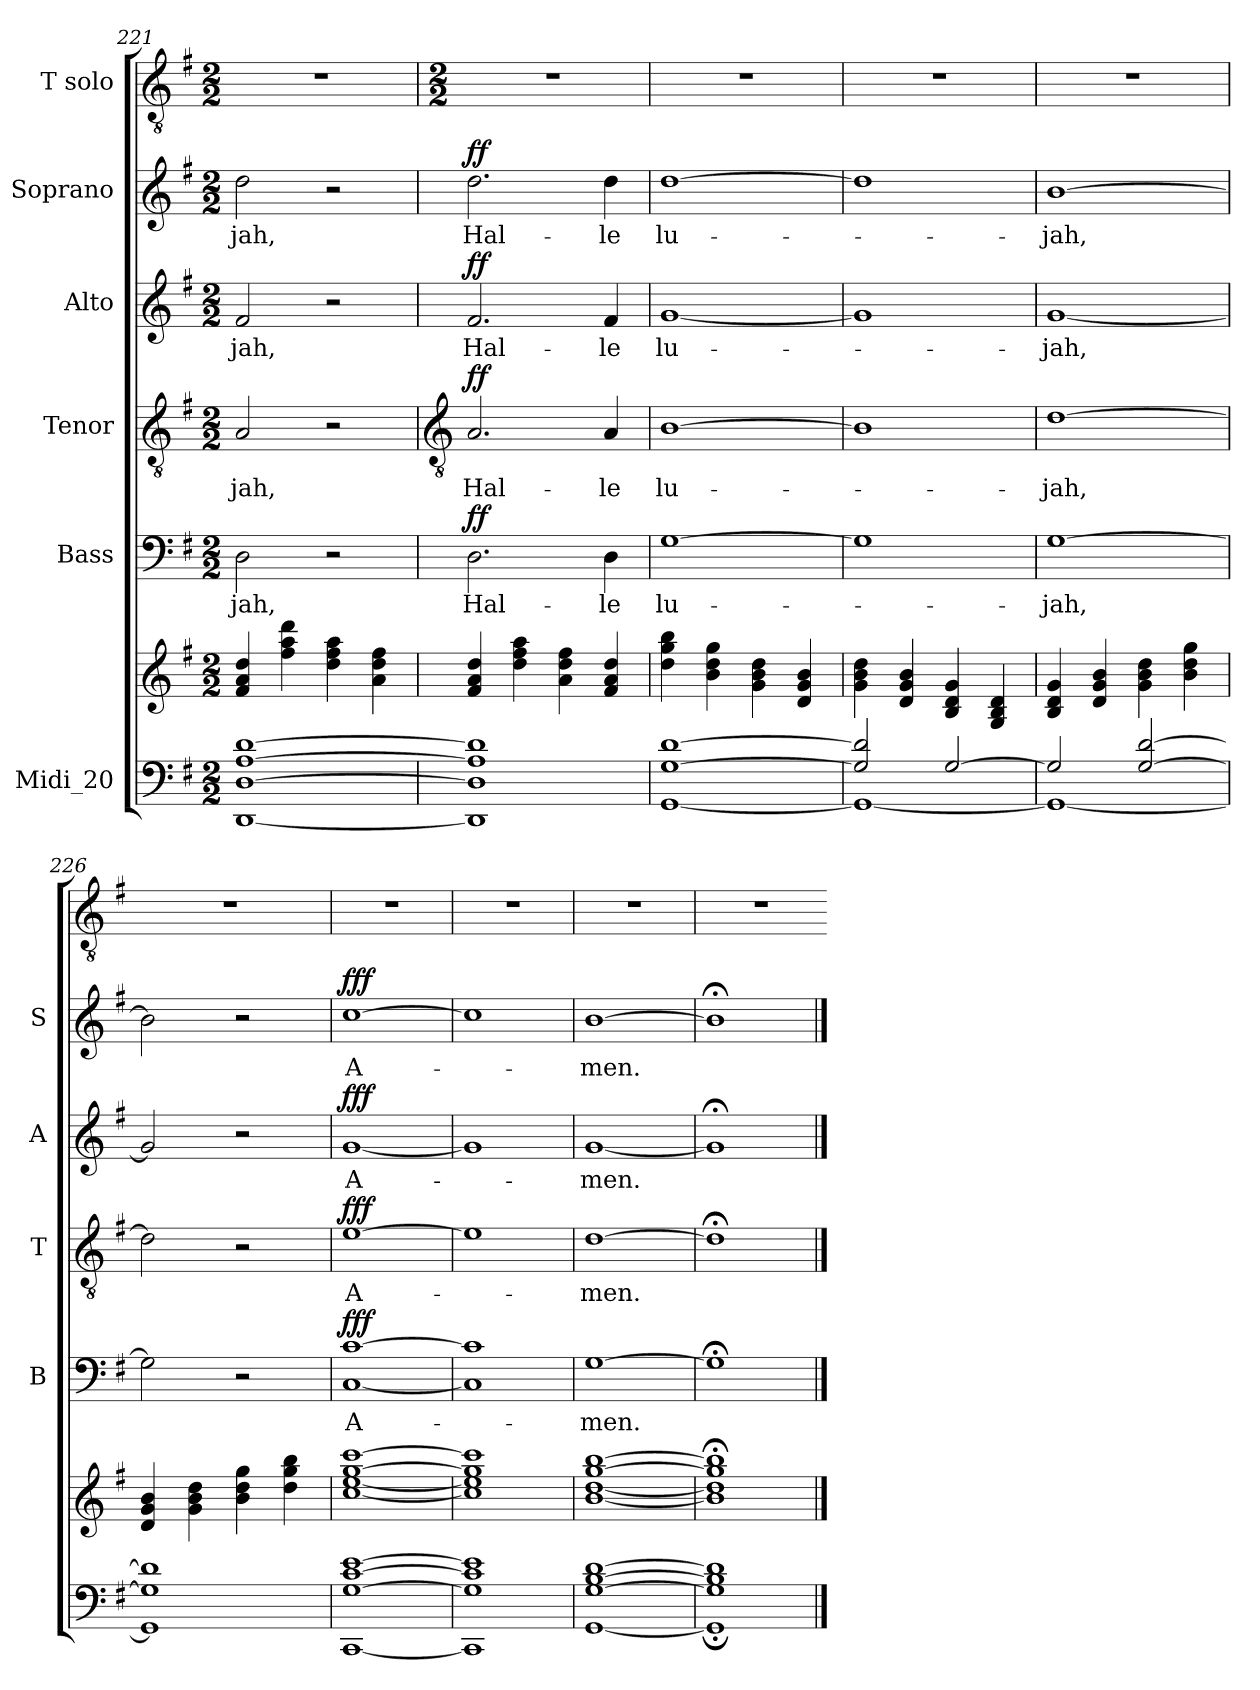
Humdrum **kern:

**kern	**kern	**kern	**text	**dynam	**kern	**text	**dynam	**kern	**text	**dynam	**kern	**text	**dynam	**kern
*part6	*part6	*part5	*part5	*part5	*part4	*part4	*part4	*part3	*part3	*part3	*part2	*part2	*part2	*part1
*staff7	*staff6	*staff5	*staff5	*staff5	*staff4	*staff4	*staff4	*staff3	*staff3	*staff3	*staff2	*staff2	*staff2	*staff1
*I"Midi_20	*	*I"Bass	*	*	*I"Tenor	*	*	*I"Alto	*	*	*I"Soprano	*	*	*I"T solo
*	*	*I'B	*	*	*I'T	*	*	*I'A	*	*	*I'S	*	*	*
*clefF4	*clefG2	*clefF4	*	*	*clefGv2	*	*	*clefG2	*	*	*clefG2	*	*	*clefGv2
*k[f#]	*k[f#]	*k[f#]	*	*	*k[f#]	*	*	*k[f#]	*	*	*k[f#]	*	*	*k[f#]
*G:	*G:	*G:	*	*	*G:	*	*	*G:	*	*	*G:	*	*	*G:
*M2/2	*M2/2	*M2/2	*	*	*M2/2	*	*	*M2/2	*	*	*M2/2	*	*	*M2/2
=221	=221	=221	=221	=221	=221	=221	=221	=221	=221	=221	=221	=221	=221	=221
*^	*^	*	*	*	*	*	*	*	*	*	*	*	*	*
!	!	!	!	!	!LO:LY:b	!	!	!LO:LY:b	!	!	!LO:LY:b	!	!	!LO:LY:b	!	!
[1D/ [1A/ [1d/	[1DD\	4f#/ 4a/ 4dd/	1ryy	2D	jah,	.	2A	jah,	.	2f#	jah,	.	2dd	jah,	.	1r
.	.	4ff#\ 4aa\ 4ddd\	.	.	.	.	.	.	.	.	.	.	.	.	.	.
.	.	4dd\ 4ff#\ 4aa\	.	2r	.	.	2r	.	.	2r	.	.	2r	.	.	.
.	.	4a\ 4dd\ 4ff#\	.	.	.	.	.	.	.	.	.	.	.	.	.	.
*	*	*v	*v	*	*	*	*	*	*	*	*	*	*	*	*	*
!!LO:LB:g=z
=222	=222	=222	=222	=222	=222	=222	=222	=222	=222	=222	=222	=222	=222	=222	=222
*	*	*	*	*	*	*clefGv2	*	*	*	*	*	*	*	*	*
*	*	*	*	*	*	*	*	*	*	*	*	*	*	*	*M2/2
!	!	!	!	!LO:LY:b	!LO:DY:b	!	!LO:LY:b	!LO:DY:b	!	!LO:LY:b	!LO:DY:b	!	!LO:LY:b	!LO:DY:b	!
1D/] 1A/] 1d/]	1DD\]	4f# 4a 4dd	2.D	Hal-	ff	2.A	Hal-	ff	2.f#	Hal-	ff	2.dd	Hal-	ff	1r
.	.	4dd 4ff# 4aa	.	.	.	.	.	.	.	.	.	.	.	.	.
.	.	4a 4dd 4ff#	.	.	.	.	.	.	.	.	.	.	.	.	.
!	!	!	!	!LO:LY:b	!	!	!LO:LY:b	!	!	!LO:LY:b	!	!	!LO:LY:b	!	!
.	.	4f# 4a 4dd	4D	-le	.	4A	-le	.	4f#	-le	.	4dd	-le	.	.
=223	=223	=223	=223	=223	=223	=223	=223	=223	=223	=223	=223	=223	=223	=223	=223
!	!	!	!	!LO:LY:b	!	!	!LO:LY:b	!	!	!LO:LY:b	!	!	!LO:LY:b	!	!
[1G/ [1d/	[1GG\	4dd 4gg 4bb	[1G	lu-	.	[1B	lu-	.	[1g	lu-	.	[1dd	lu-	.	1r
.	.	4b 4dd 4gg	.	.	.	.	.	.	.	.	.	.	.	.	.
.	.	4g 4b 4dd	.	.	.	.	.	.	.	.	.	.	.	.	.
.	.	4d 4g 4b	.	.	.	.	.	.	.	.	.	.	.	.	.
=224	=224	=224	=224	=224	=224	=224	=224	=224	=224	=224	=224	=224	=224	=224	=224
2G/] 2d/]	1GG\_	4g 4b 4dd	1G]	.	.	1B]	.	.	1g]	.	.	1dd]	.	.	1r
.	.	4d 4g 4b	.	.	.	.	.	.	.	.	.	.	.	.	.
[2G/	.	4B 4d 4g	.	.	.	.	.	.	.	.	.	.	.	.	.
.	.	4G 4B 4d	.	.	.	.	.	.	.	.	.	.	.	.	.
=225	=225	=225	=225	=225	=225	=225	=225	=225	=225	=225	=225	=225	=225	=225	=225
!	!	!	!	!LO:LY:b	!	!	!LO:LY:b	!	!	!LO:LY:b	!	!	!LO:LY:b	!	!
2G/]	1GG\_	4B 4d 4g	[1G	jah,	.	[1d	jah,	.	[1g	jah,	.	[1b	jah,	.	1r
.	.	4d 4g 4b	.	.	.	.	.	.	.	.	.	.	.	.	.
[2G/ [2d/	.	4g 4b 4dd	.	.	.	.	.	.	.	.	.	.	.	.	.
.	.	4b 4dd 4gg	.	.	.	.	.	.	.	.	.	.	.	.	.
=226	=226	=226	=226	=226	=226	=226	=226	=226	=226	=226	=226	=226	=226	=226	=226
1G/] 1d/]	1GG\]	4d 4g 4b	2G]	.	.	2d]	.	.	2g]	.	.	2b]	.	.	1r
.	.	4g 4b 4dd	.	.	.	.	.	.	.	.	.	.	.	.	.
.	.	4b 4dd 4gg	2r	.	.	2r	.	.	2r	.	.	2r	.	.	.
.	.	4dd 4gg 4bb	.	.	.	.	.	.	.	.	.	.	.	.	.
=227	=227	=227	=227	=227	=227	=227	=227	=227	=227	=227	=227	=227	=227	=227	=227
!	!	!	!	!LO:LY:b	!LO:DY:b	!	!LO:LY:b	!LO:DY:b	!	!LO:LY:b	!LO:DY:b	!	!LO:LY:b	!LO:DY:b	!
[1G/ [1c/ [1e/	[1CC\	[1cc [1ee [1gg [1ccc	[1C [1c	A-	fff	[1e	A-	fff	[1g	A-	fff	[1cc	A-	fff	1r
=228	=228	=228	=228	=228	=228	=228	=228	=228	=228	=228	=228	=228	=228	=228	=228
1G/] 1c/] 1e/]	1CC\]	1cc] 1ee] 1gg] 1ccc]	1C] 1c]	.	.	1e]	.	.	1g]	.	.	1cc]	.	.	1r
=229	=229	=229	=229	=229	=229	=229	=229	=229	=229	=229	=229	=229	=229	=229	=229
!	!	!	!	!LO:LY:b	!	!	!LO:LY:b	!	!	!LO:LY:b	!	!	!LO:LY:b	!	!
[1G/ [1B/ [1d/	[1GG\	[1b [1dd [1gg [1bb	[1G	men.	.	[1d\	men.	.	[1g	men.	.	[1b	men.	.	1r
=230	=230	=230	=230	=230	=230	=230	=230	=230	=230	=230	=230	=230	=230	=230	=230
1G/] 1B/] 1d/]	1GG;\]	1b];< 1dd];< 1gg];< 1bb];<	1G;<]	.	.	1d;<]	.	.	1g;<]	.	.	1b;<]	.	.	1r
*v	*v	*	*	*	*	*	*	*	*	*	*	*	*	*	*
==	==	==	=	=	==	=	=	==	=	=	==	=	=	=
*-	*-	*-	*-	*-	*-	*-	*-	*-	*-	*-	*-	*-	*-	*-
